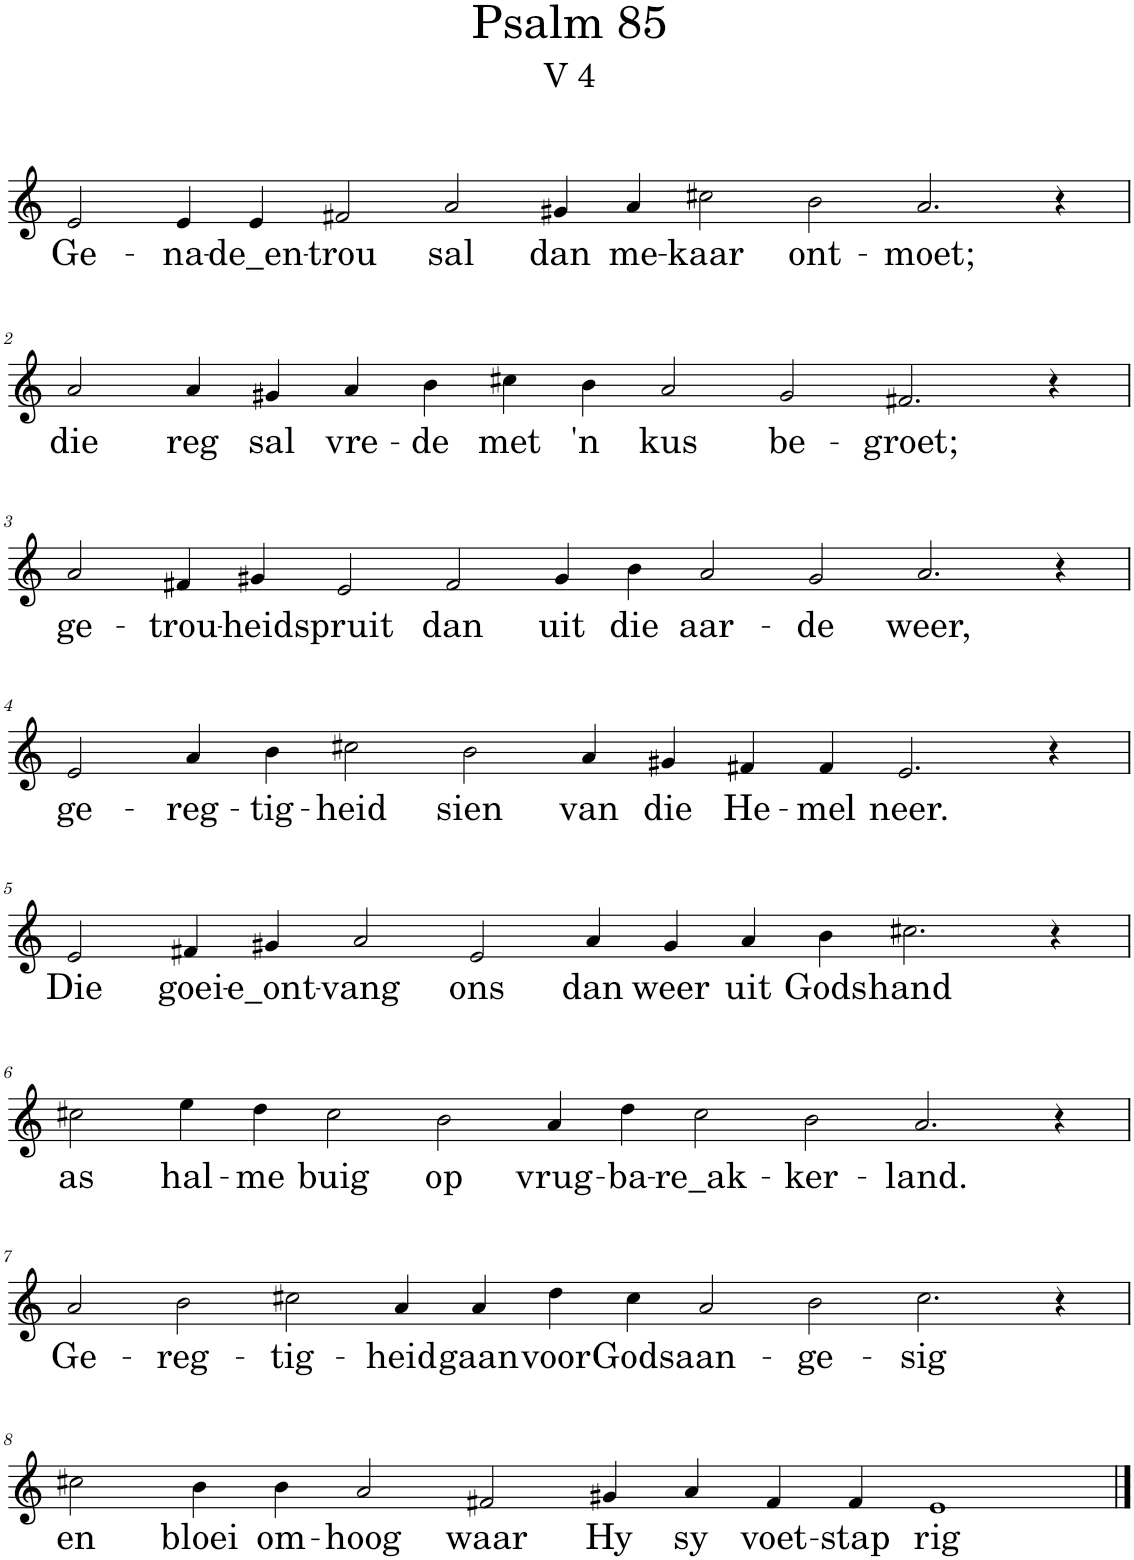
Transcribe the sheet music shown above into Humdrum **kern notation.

**kern	**text
*part1	*part1
*staff1	*staff1
*I"Pipe Organ	*
*I'Org.	*
*clefG2	*
*k[]	*
*M18/4	*
=1	=1
!	!LO:LY:b
2e/	Ge-
!	!LO:LY:b
4e/	-na-
!	!LO:LY:b
4e/	-de_en-
!	!LO:LY:b
2f#X/	-trou
!	!LO:LY:b
2a/	sal
!	!LO:LY:b
4g#X/	dan
!	!LO:LY:b
4a/	me-
!	!LO:LY:b
2cc#X\	-kaar
!	!LO:LY:b
2b\	ont-
!	!LO:LY:b
2.a/	-moet;
4r	.
!!LO:LB:g=z
=2	=2
*M16/4	*
!	!LO:LY:b
2a/	die
!	!LO:LY:b
4a/	reg
!	!LO:LY:b
4g#X/	sal
!	!LO:LY:b
4a/	vre-
!	!LO:LY:b
4b\	-de
!	!LO:LY:b
4cc#X\	met
!	!LO:LY:b
4b\	'n
!	!LO:LY:b
2a/	kus
!	!LO:LY:b
2g#/	be-
!	!LO:LY:b
2.f#X/	-groet;
4r	.
!!LO:LB:g=z
=3	=3
*M18/4	*
!	!LO:LY:b
2a/	ge-
!	!LO:LY:b
4f#X/	-trou-
!	!LO:LY:b
4g#X/	-heid
!	!LO:LY:b
2e/	spruit
!	!LO:LY:b
2f#/	dan
!	!LO:LY:b
4g#/	uit
!	!LO:LY:b
4b\	die
!	!LO:LY:b
2a/	aar-
!	!LO:LY:b
2g#/	-de
!	!LO:LY:b
2.a/	weer,
4r	.
!!LO:LB:g=z
=4	=4
*M16/4	*
!	!LO:LY:b
2e/	ge-
!	!LO:LY:b
4a/	-reg-
!	!LO:LY:b
4b\	-tig-
!	!LO:LY:b
2cc#X\	-heid
!	!LO:LY:b
2b\	sien
!	!LO:LY:b
4a/	van
!	!LO:LY:b
4g#X/	die
!	!LO:LY:b
4f#X/	He-
!	!LO:LY:b
4f#/	-mel
!	!LO:LY:b
2.e/	neer.
4r	.
!!LO:LB:g=z
=5	=5
!	!LO:LY:b
2e/	Die
!	!LO:LY:b
4f#X/	goei-
!	!LO:LY:b
4g#X/	-e_ont-
!	!LO:LY:b
2a/	-vang
!	!LO:LY:b
2e/	ons
!	!LO:LY:b
4a/	dan
!	!LO:LY:b
4g#/	weer
!	!LO:LY:b
4a/	uit
!	!LO:LY:b
4b\	Gods
!	!LO:LY:b
2.cc#X\	hand
4r	.
!!LO:LB:g=z
=6	=6
*M18/4	*
!	!LO:LY:b
2cc#X\	as
!	!LO:LY:b
4ee\	hal-
!	!LO:LY:b
4dd\	-me
!	!LO:LY:b
2cc#\	buig
!	!LO:LY:b
2b\	op
!	!LO:LY:b
4a/	vrug-
!	!LO:LY:b
4dd\	-ba-
!	!LO:LY:b
2cc#\	-re_ak-
!	!LO:LY:b
2b\	-ker-
!	!LO:LY:b
2.a/	-land.
4r	.
!!LO:LB:g=z
=7	=7
!	!LO:LY:b
2a/	Ge-
!	!LO:LY:b
2b\	-reg-
!	!LO:LY:b
2cc#X\	-tig-
!	!LO:LY:b
4a/	-heid
!	!LO:LY:b
4a/	gaan
!	!LO:LY:b
4dd\	voor
!	!LO:LY:b
4cc#\	Gods
!	!LO:LY:b
2a/	aan-
!	!LO:LY:b
2b\	-ge-
!	!LO:LY:b
2.cc#\	-sig
4r	.
!!LO:LB:g=z
=8	=8
*M16/4	*
!	!LO:LY:b
2cc#X\	en
!	!LO:LY:b
4b\	bloei
!	!LO:LY:b
4b\	om-
!	!LO:LY:b
2a/	-hoog
!	!LO:LY:b
2f#X/	waar
!	!LO:LY:b
4g#X/	Hy
!	!LO:LY:b
4a/	sy
!	!LO:LY:b
4f#/	voet-
!	!LO:LY:b
4f#/	-stap
!	!LO:LY:b
1e	rig
==	==
*-	*-
